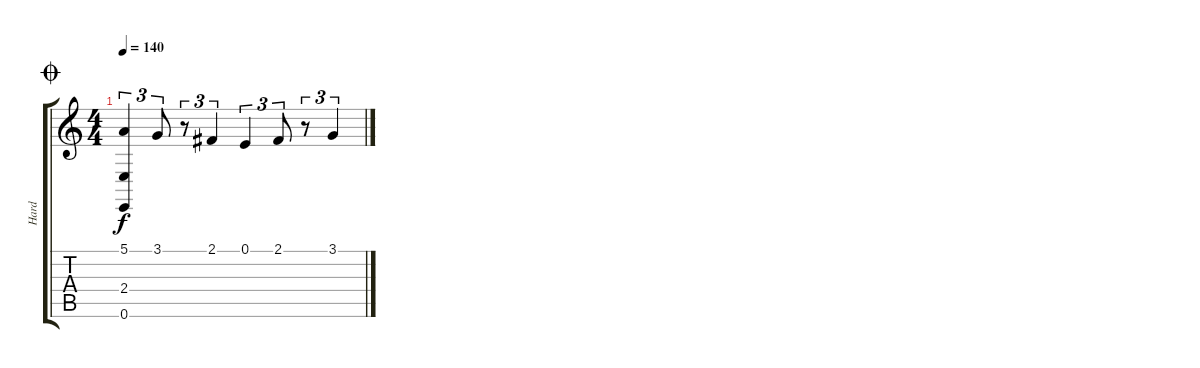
\track ("Hard" "Hard") {instrument electricgrandpiano}
\staff {score tabs}
\tuning (E4 B3 G3 D3 A2 E2) {hide}
\ts (4 4)
\jump coda
\tempo 140
\clef g2
\ks c
(5.1 2.4 0.6).4{tu (3 2) dy f volume 0} 3.1.8{tu (3 2)} r.8{tu (3 2)} 2.1.4{tu (3 2)} 0.1.4{tu (3 2)} 2.1.8{tu (3 2)} r.8{tu (3 2)} 3.1.4{tu (3 2)}
